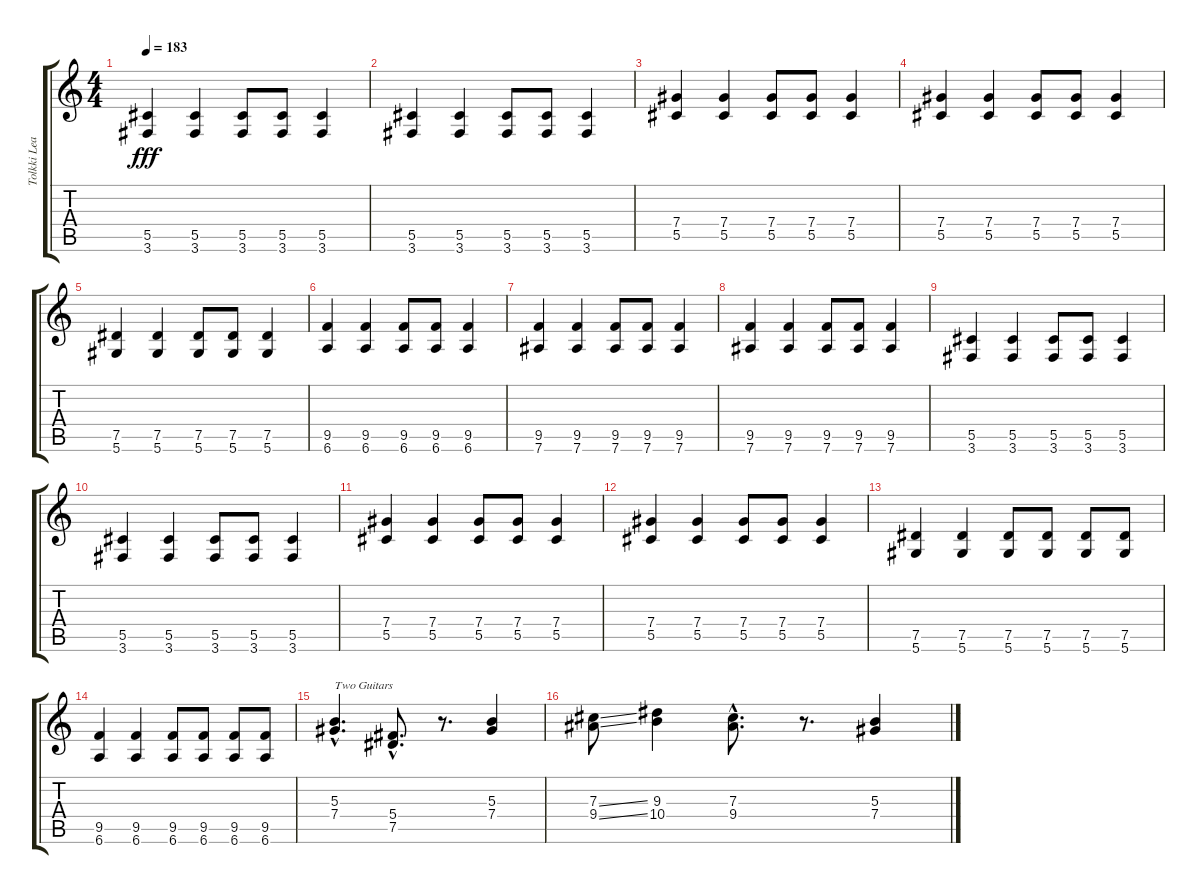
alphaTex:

\track ("Tolkki Lead" "Tolkki Lea") {instrument overdrivenguitar}
\staff {score tabs}
\tuning (Eb4 Bb3 Gb3 Db3 Ab2 Eb2) {hide}
\ts (4 4)
\tempo 183
\clef g2
\ks c
(5.5 3.6).4{dy fff} (5.5 3.6).4 (5.5 3.6).8 (5.5 3.6).8 (5.5 3.6).4 |
(5.5 3.6).4 (5.5 3.6).4 (5.5 3.6).8 (5.5 3.6).8 (5.5 3.6).4 |
(7.4 5.5).4 (7.4 5.5).4 (7.4 5.5).8 (7.4 5.5).8 (7.4 5.5).4 |
(7.4 5.5).4 (7.4 5.5).4 (7.4 5.5).8 (7.4 5.5).8 (7.4 5.5).4 |
(7.5 5.6).4 (7.5 5.6).4 (7.5 5.6).8 (7.5 5.6).8 (7.5 5.6).4 |
(9.5 6.6).4 (9.5 6.6).4 (9.5 6.6).8 (9.5 6.6).8 (9.5 6.6).4 |
(9.5 7.6).4 (9.5 7.6).4 (9.5 7.6).8 (9.5 7.6).8 (9.5 7.6).4 |
(9.5 7.6).4 (9.5 7.6).4 (9.5 7.6).8 (9.5 7.6).8 (9.5 7.6).4 |
(5.5 3.6).4 (5.5 3.6).4 (5.5 3.6).8 (5.5 3.6).8 (5.5 3.6).4 |
(5.5 3.6).4 (5.5 3.6).4 (5.5 3.6).8 (5.5 3.6).8 (5.5 3.6).4 |
(7.4 5.5).4 (7.4 5.5).4 (7.4 5.5).8 (7.4 5.5).8 (7.4 5.5).4 |
(7.4 5.5).4 (7.4 5.5).4 (7.4 5.5).8 (7.4 5.5).8 (7.4 5.5).4 |
(7.5 5.6).4 (7.5 5.6).4 (7.5 5.6).8 (7.5 5.6).8 (7.5 5.6).8 (7.5 5.6).8 |
(9.5 6.6).4 (9.5 6.6).4 (9.5 6.6).8 (9.5 6.6).8 (9.5 6.6).8 (9.5 6.6).8 |
(5.3{hac} 7.4{hac}).4{d txt "Two Guitars"} (5.4{hac} 7.5{hac}).8{d} r.8{d} (5.3 7.4).4 |
(7.3{ss} 9.4{ss}).8 (9.3 10.4).4 (7.3{hac} 9.4{hac}).8{d} r.8{d} (5.3 7.4).4
